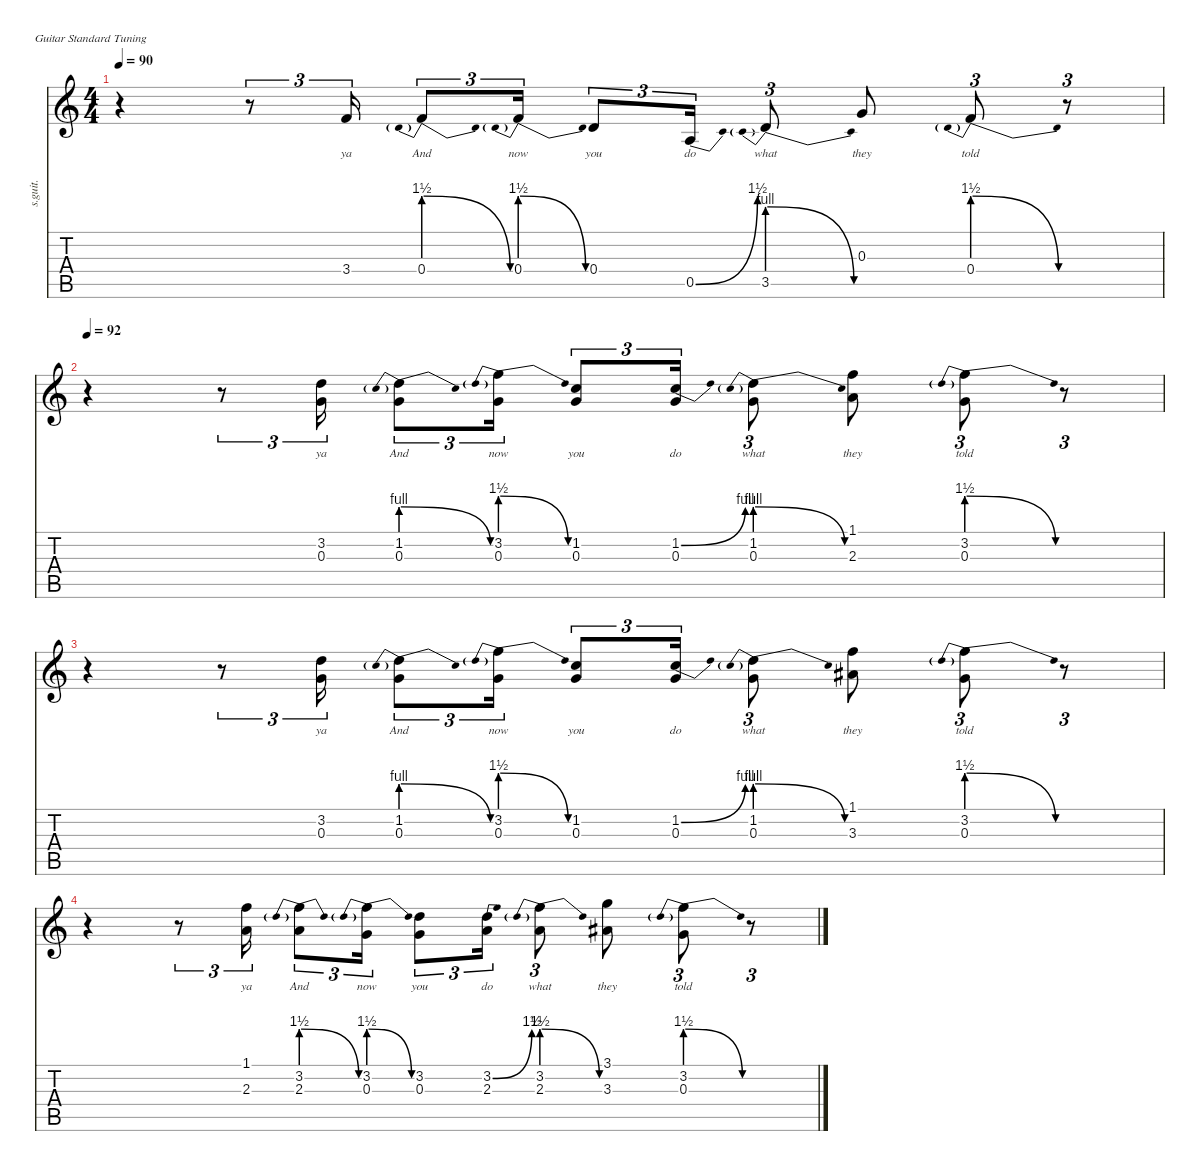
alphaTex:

\defaultSystemsLayout 4
\hideDynamics
\bracketExtendMode nobrackets
\track ("Zack de la Rocha - Vocals 1" "s.guit.") {instrument tenorsax}
\staff {score tabs}
\tuning (E4 B3 G3 D3 A2 E2)
\displaytranspose 12
\ts (4 4)
\tempo 90
\clef g2
\ks c
r.4{dy fff} r.8{tu (3 2)} 3.4.16{tu (3 2) lyrics (0 "ya") lyrics (1 "") lyrics (2 "") lyrics (3 "") lyrics (4 "")} 0.4{be (prebendrelease 0 6 60 0)}.8{tu (3 2) lyrics (0 "And") lyrics (1 "") lyrics (2 "") lyrics (3 "") lyrics (4 "")} 0.4{be (prebendrelease 0 6 30 0)}.16{tu (3 2) lyrics (0 "now") lyrics (1 "") lyrics (2 "") lyrics (3 "") lyrics (4 "")} 0.4.8{tu (3 2) lyrics (0 "you") lyrics (1 "") lyrics (2 "") lyrics (3 "") lyrics (4 "")} 0.5{be (bend 0 0 30 6)}.16{tu (3 2) lyrics (0 "do") lyrics (1 "") lyrics (2 "") lyrics (3 "") lyrics (4 "")} 3.5{be (prebendrelease 0 4 60 0)}.8{tu (3 2) lyrics (0 "what") lyrics (1 "") lyrics (2 "") lyrics (3 "") lyrics (4 "")} 0.3.8{lyrics (0 "they") lyrics (1 "") lyrics (2 "") lyrics (3 "") lyrics (4 "")} 0.4{be (prebendrelease 0 6 19.8 0)}.8{tu (3 2) lyrics (0 "told") lyrics (1 "") lyrics (2 "") lyrics (3 "") lyrics (4 "")} r.8{tu (3 2)} |
\tempo 92
r.4 r.8{tu (3 2)} (3.2 0.3).16{tu (3 2) lyrics (0 "ya") lyrics (1 "") lyrics (2 "") lyrics (3 "") lyrics (4 "")} (1.2{be (prebendrelease 0 4 60 0)} 0.3).8{tu (3 2) lyrics (0 "And") lyrics (1 "") lyrics (2 "") lyrics (3 "") lyrics (4 "")} (3.2{be (prebendrelease 0 6 30 0)} 0.3).16{tu (3 2) lyrics (0 "now") lyrics (1 "") lyrics (2 "") lyrics (3 "") lyrics (4 "")} (1.2 0.3).8{tu (3 2) lyrics (0 "you") lyrics (1 "") lyrics (2 "") lyrics (3 "") lyrics (4 "")} (1.2{be (bend 0 0 30 4)} 0.3).16{tu (3 2) lyrics (0 "do") lyrics (1 "") lyrics (2 "") lyrics (3 "") lyrics (4 "")} (1.2{be (prebendrelease 0 4 60 0)} 0.3).8{tu (3 2) lyrics (0 "what") lyrics (1 "") lyrics (2 "") lyrics (3 "") lyrics (4 "")} (1.1 2.3).8{lyrics (0 "they") lyrics (1 "") lyrics (2 "") lyrics (3 "") lyrics (4 "")} (3.2{be (prebendrelease 0 6 19.8 0)} 0.3).8{tu (3 2) lyrics (0 "told") lyrics (1 "") lyrics (2 "") lyrics (3 "") lyrics (4 "")} r.8{tu (3 2)} |
r.4 r.8{tu (3 2)} (3.2 0.3).16{tu (3 2) lyrics (0 "ya") lyrics (1 "") lyrics (2 "") lyrics (3 "") lyrics (4 "")} (1.2{be (prebendrelease 0 4 60 0)} 0.3).8{tu (3 2) lyrics (0 "And") lyrics (1 "") lyrics (2 "") lyrics (3 "") lyrics (4 "")} (3.2{be (prebendrelease 0 6 30 0)} 0.3).16{tu (3 2) lyrics (0 "now") lyrics (1 "") lyrics (2 "") lyrics (3 "") lyrics (4 "")} (1.2 0.3).8{tu (3 2) lyrics (0 "you") lyrics (1 "") lyrics (2 "") lyrics (3 "") lyrics (4 "")} (1.2{be (bend 0 0 30 4)} 0.3).16{tu (3 2) lyrics (0 "do") lyrics (1 "") lyrics (2 "") lyrics (3 "") lyrics (4 "")} (1.2{be (prebendrelease 0 4 60 0)} 0.3).8{tu (3 2) lyrics (0 "what") lyrics (1 "") lyrics (2 "") lyrics (3 "") lyrics (4 "")} (1.1 3.3{acc #}).8{lyrics (0 "they") lyrics (1 "") lyrics (2 "") lyrics (3 "") lyrics (4 "")} (3.2{be (prebendrelease 0 6 19.8 0)} 0.3).8{tu (3 2) lyrics (0 "told") lyrics (1 "") lyrics (2 "") lyrics (3 "") lyrics (4 "")} r.8{tu (3 2)} |
r.4 r.8{tu (3 2)} (1.1 2.3).16{tu (3 2) lyrics (0 "ya") lyrics (1 "") lyrics (2 "") lyrics (3 "") lyrics (4 "")} (3.2{be (prebendrelease 0 6 60 0)} 2.3).8{tu (3 2) lyrics (0 "And") lyrics (1 "") lyrics (2 "") lyrics (3 "") lyrics (4 "")} (3.2{be (prebendrelease 0 6 30 0)} 0.3).16{tu (3 2) lyrics (0 "now") lyrics (1 "") lyrics (2 "") lyrics (3 "") lyrics (4 "")} (3.2 0.3).8{tu (3 2) lyrics (0 "you") lyrics (1 "") lyrics (2 "") lyrics (3 "") lyrics (4 "")} (3.2{be (bend 0 0 30 6)} 2.3).16{tu (3 2) lyrics (0 "do") lyrics (1 "") lyrics (2 "") lyrics (3 "") lyrics (4 "")} (3.2{be (prebendrelease 0 6 60 0)} 2.3).8{tu (3 2) lyrics (0 "what") lyrics (1 "") lyrics (2 "") lyrics (3 "") lyrics (4 "")} (3.1 3.3{acc #}).8{lyrics (0 "they") lyrics (1 "") lyrics (2 "") lyrics (3 "") lyrics (4 "")} (3.2{be (prebendrelease 0 6 25.2 0)} 0.3).8{tu (3 2) lyrics (0 "told") lyrics (1 "") lyrics (2 "") lyrics (3 "") lyrics (4 "")} r.8{tu (3 2)}
